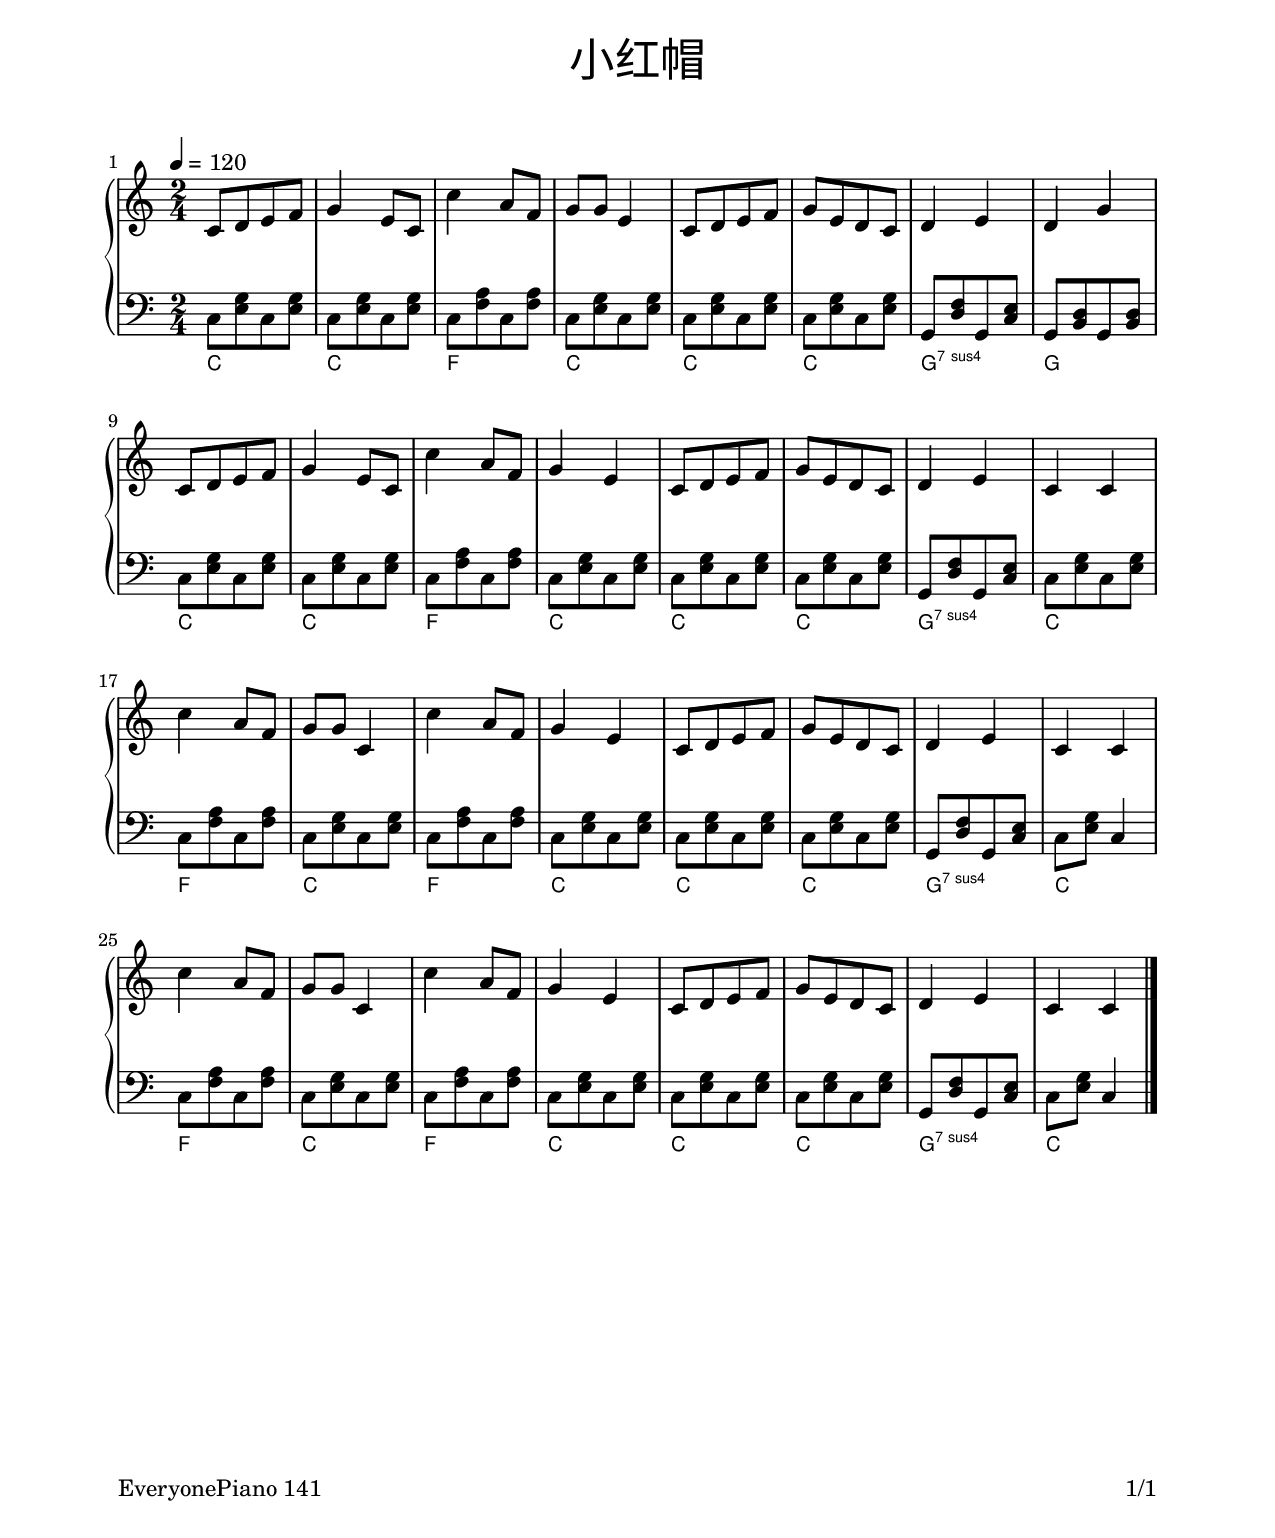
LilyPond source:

\version "2.24.3"
\include "../template.v1.ly"

\header {
  title = \markup \override #'((font-name . "FangSong")(font-size . 6)) "小红帽"
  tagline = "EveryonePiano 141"
}

\paper {
  total-page = 1
}

\markup \vspace #1.5

Ci        = { c8[  <e  g>8 c8  <e  g>8] }
Cii       = { c8   <e  g>8 c4           }
F         = { c8[  <f  a>8 c8  <f  a>8] }
G         = { g,8[ <b, d>8 g,8 <b, d>8] }
Gsevensus = { g,8[ <d  f>8 g,8 <c  e>8] }

\score {
  \new PianoStaff <<
    \new Staff {
      \tempo 4 = 120
      \clef treble
      \key c \major
      \time 2/4
      
      c'8[ d'8 e'8 f'8] | g'4     e'8 c'8 | c''4 a'8 f'8 | g'8 g'8 e'4 | c'8[ d'8 e'8 f'8] | g'8[ e'8 d'8 c'8] | d'4 e'4 | d'4 g'4 | \break
      c'8[ d'8 e'8 f'8] | g'4     e'8 c'8 | c''4 a'8 f'8 | g'4     e'4 | c'8[ d'8 e'8 f'8] | g'8[ e'8 d'8 c'8] | d'4 e'4 | c'4 c'4 | \break
      c''4     a'8 f'8  | g'8 g'8 c'4     | c''4 a'8 f'8 | g'4     e'4 | c'8[ d'8 e'8 f'8] | g'8[ e'8 d'8 c'8] | d'4 e'4 | c'4 c'4 | \break
      c''4     a'8 f'8  | g'8 g'8 c'4     | c''4 a'8 f'8 | g'4     e'4 | c'8[ d'8 e'8 f'8] | g'8[ e'8 d'8 c'8] | d'4 e'4 | c'4 c'4 | \bar "|."
    }
    \new Staff {
      \clef bass
      \key c \major
      \time 2/4
      
      \Ci | \Ci | \F | \Ci | \Ci | \Ci | \Gsevensus | \G   |
      \Ci | \Ci | \F | \Ci | \Ci | \Ci | \Gsevensus | \Ci  |
      \F  | \Ci | \F | \Ci | \Ci | \Ci | \Gsevensus | \Cii |
      \F  | \Ci | \F | \Ci | \Ci | \Ci | \Gsevensus | \Cii |
    }
    \chords {
      c2 | c2 | f2 | c2 | c2 | c2 | g2:7sus4 | g2 |
      c2 | c2 | f2 | c2 | c2 | c2 | g2:7sus4 | c2 |
      f2 | c2 | f2 | c2 | c2 | c2 | g2:7sus4 | c2 |
      f2 | c2 | f2 | c2 | c2 | c2 | g2:7sus4 | c2 |
    }
  >>
  \layout {}
  \midi {}
}
